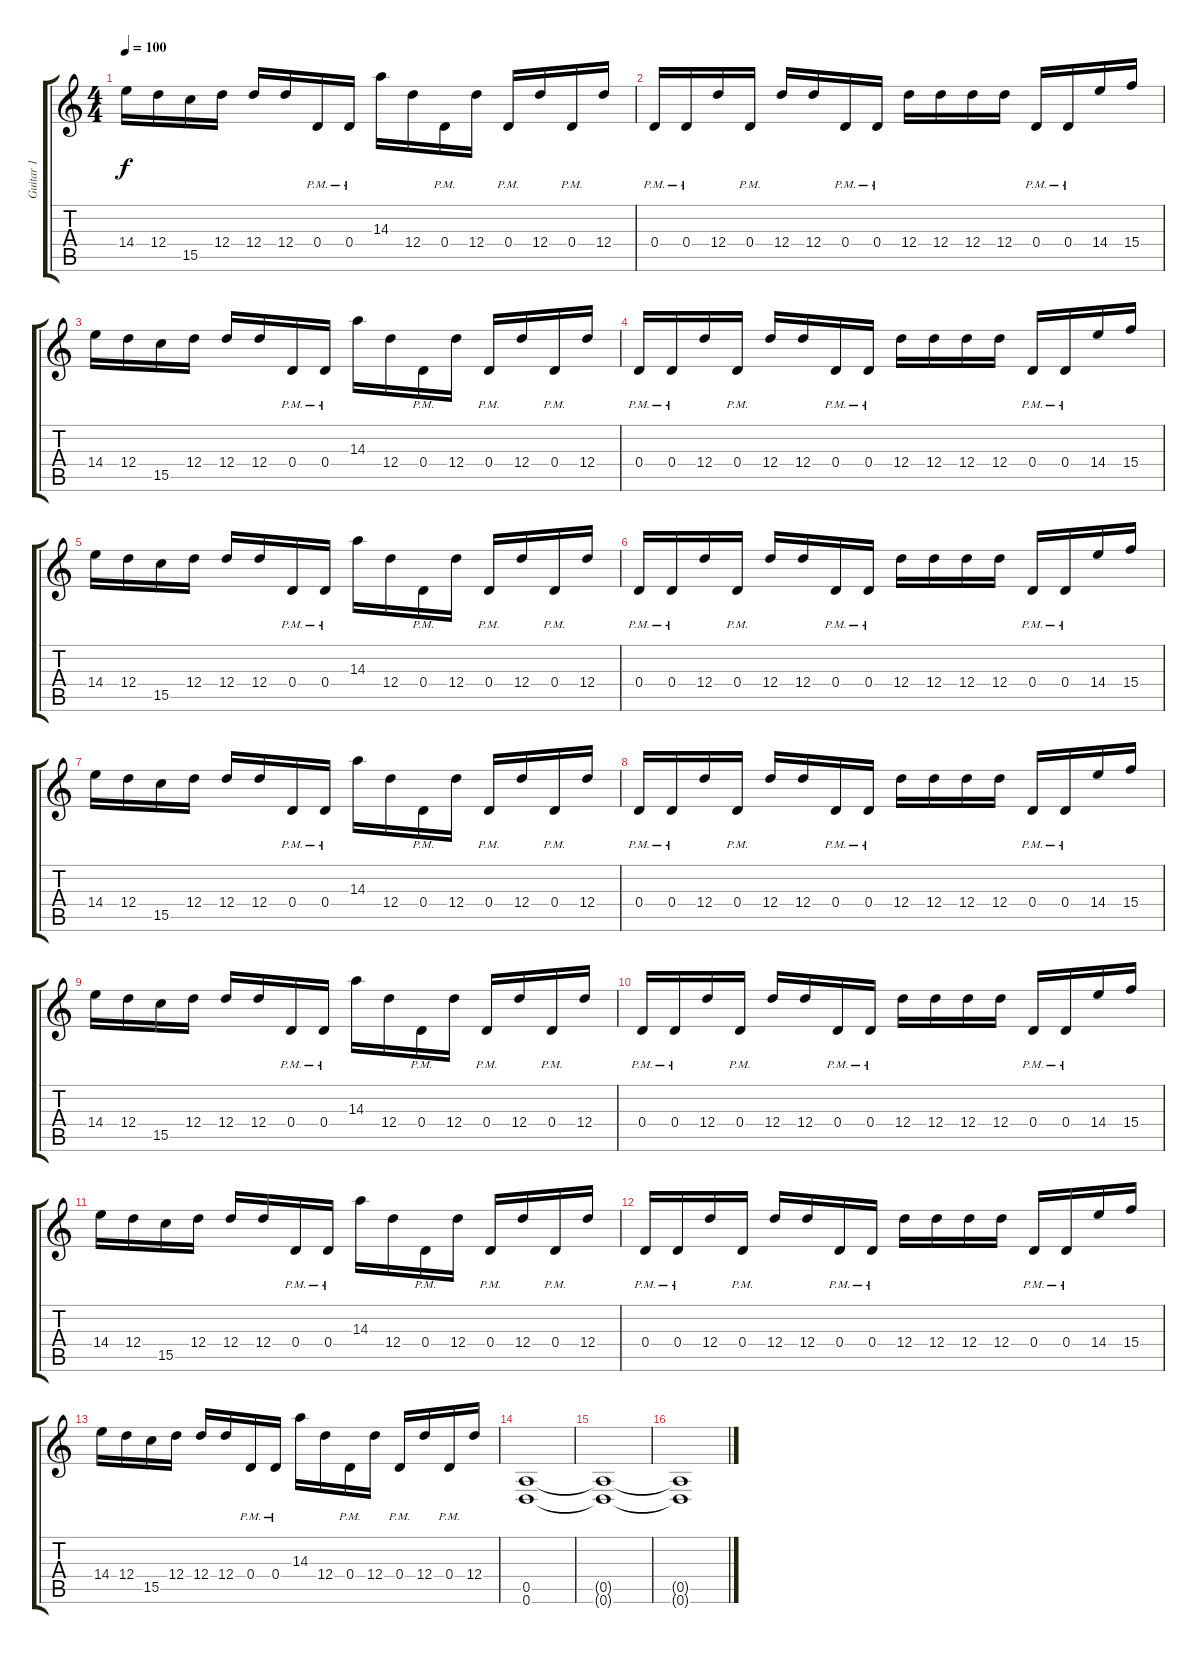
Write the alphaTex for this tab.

\track ("Guitar 1" "Guitar 1") {instrument distortionguitar}
\staff {score tabs}
\tuning (E4 B3 G3 D3 A2 D2) {hide}
\ts (4 4)
\tempo 100
\clef g2
\ks c
14.4.16{dy f} 12.4.16 15.5.16 12.4.16 12.4.16 12.4.16 0.4{pm}.16 0.4{pm}.16 14.3.16 12.4.16 0.4{pm}.16 12.4.16 0.4{pm}.16 12.4.16 0.4{pm}.16 12.4.16 |
0.4{pm}.16 0.4{pm}.16 12.4.16 0.4{pm}.16 12.4.16 12.4.16 0.4{pm}.16 0.4{pm}.16 12.4.16 12.4.16 12.4.16 12.4.16 0.4{pm}.16 0.4{pm}.16 14.4.16 15.4.16 |
14.4.16 12.4.16 15.5.16 12.4.16 12.4.16 12.4.16 0.4{pm}.16 0.4{pm}.16 14.3.16 12.4.16 0.4{pm}.16 12.4.16 0.4{pm}.16 12.4.16 0.4{pm}.16 12.4.16 |
0.4{pm}.16 0.4{pm}.16 12.4.16 0.4{pm}.16 12.4.16 12.4.16 0.4{pm}.16 0.4{pm}.16 12.4.16 12.4.16 12.4.16 12.4.16 0.4{pm}.16 0.4{pm}.16 14.4.16 15.4.16 |
14.4.16 12.4.16 15.5.16 12.4.16 12.4.16 12.4.16 0.4{pm}.16 0.4{pm}.16 14.3.16 12.4.16 0.4{pm}.16 12.4.16 0.4{pm}.16 12.4.16 0.4{pm}.16 12.4.16 |
0.4{pm}.16 0.4{pm}.16 12.4.16 0.4{pm}.16 12.4.16 12.4.16 0.4{pm}.16 0.4{pm}.16 12.4.16 12.4.16 12.4.16 12.4.16 0.4{pm}.16 0.4{pm}.16 14.4.16 15.4.16 |
14.4.16 12.4.16 15.5.16 12.4.16 12.4.16 12.4.16 0.4{pm}.16 0.4{pm}.16 14.3.16 12.4.16 0.4{pm}.16 12.4.16 0.4{pm}.16 12.4.16 0.4{pm}.16 12.4.16 |
0.4{pm}.16 0.4{pm}.16 12.4.16 0.4{pm}.16 12.4.16 12.4.16 0.4{pm}.16 0.4{pm}.16 12.4.16 12.4.16 12.4.16 12.4.16 0.4{pm}.16 0.4{pm}.16 14.4.16 15.4.16 |
14.4.16 12.4.16 15.5.16 12.4.16 12.4.16 12.4.16 0.4{pm}.16 0.4{pm}.16 14.3.16 12.4.16 0.4{pm}.16 12.4.16 0.4{pm}.16 12.4.16 0.4{pm}.16 12.4.16 |
0.4{pm}.16 0.4{pm}.16 12.4.16 0.4{pm}.16 12.4.16 12.4.16 0.4{pm}.16 0.4{pm}.16 12.4.16 12.4.16 12.4.16 12.4.16 0.4{pm}.16 0.4{pm}.16 14.4.16 15.4.16 |
14.4.16 12.4.16 15.5.16 12.4.16 12.4.16 12.4.16 0.4{pm}.16 0.4{pm}.16 14.3.16 12.4.16 0.4{pm}.16 12.4.16 0.4{pm}.16 12.4.16 0.4{pm}.16 12.4.16 |
0.4{pm}.16 0.4{pm}.16 12.4.16 0.4{pm}.16 12.4.16 12.4.16 0.4{pm}.16 0.4{pm}.16 12.4.16 12.4.16 12.4.16 12.4.16 0.4{pm}.16 0.4{pm}.16 14.4.16 15.4.16 |
14.4.16 12.4.16 15.5.16 12.4.16 12.4.16 12.4.16 0.4{pm}.16 0.4{pm}.16 14.3.16 12.4.16 0.4{pm}.16 12.4.16 0.4{pm}.16 12.4.16 0.4{pm}.16 12.4.16 |
(0.5 0.6).1 |
(0.5{t} 0.6{t}).1 |
(0.5{t} 0.6{t}).1
